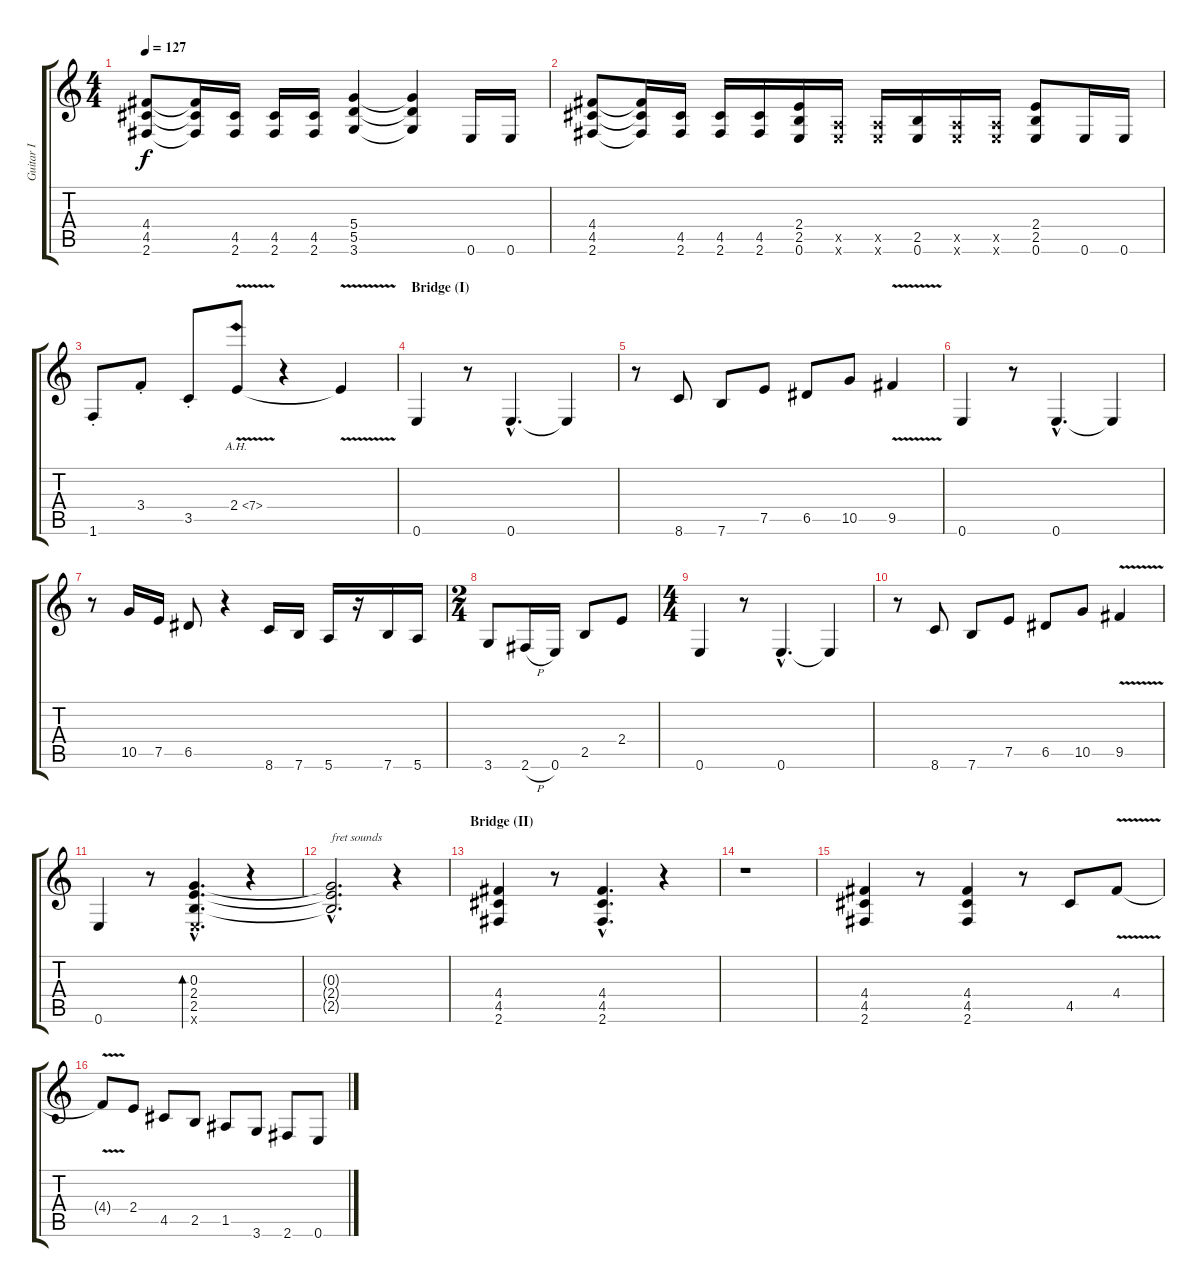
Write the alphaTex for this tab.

\track ("Guitar I" "Guitar I") {instrument distortionguitar}
\staff {score tabs}
\tuning (E4 B3 G3 D3 A2 E2) {hide}
\ts (4 4)
\tempo 127
\clef g2
\ks c
(4.4 4.5 2.6).8{dy f} (4.4{t} 4.5{t} 2.6{t}).16 (4.5 2.6).16 (4.5 2.6).16 (4.5 2.6).16 (5.4 5.5 3.6).4 (5.4{t} 5.5{t} 3.6{t}).4 0.6.16 0.6.16 |
(4.4 4.5 2.6).8 (4.4{t} 4.5{t} 2.6{t}).16 (4.5 2.6).16 (4.5 2.6).16 (4.5 2.6).16 (2.4 2.5 0.6).16 (0.5{x} 0.6{x}).16 (0.5{x} 0.6{x}).16 (2.5 0.6).16 (0.5{x} 0.6{x}).16 (0.5{x} 0.6{x}).16 (2.4 2.5 0.6).8 0.6.16 0.6.16 |
1.6{st}.8 3.4{st}.8 3.5{st}.8 2.4{ah 5 v}.8 r.4 2.4{t}.4 |
\section ("" "Bridge (I)")
0.6.4 r.8 0.6{hac}.4{d} 0.6{t}.4 |
r.8 8.6.8 7.6.8 7.5.8 6.5.8 10.5.8 9.5{v}.4 |
0.6.4 r.8 0.6{hac}.4{d} 0.6{t}.4 |
r.8 10.5.16 7.5.16 6.5.8 r.4 8.6.16 7.6.16 5.6.16 r.16 7.6.16 5.6.16 |
\ts (2 4)
3.6.8 2.6{h}.16 0.6.16 2.5.8 2.4.8 |
\ts (4 4)
0.6.4 r.8 0.6{hac}.4{d} 0.6{t}.4 |
r.8 8.6.8 7.6.8 7.5.8 6.5.8 10.5.8 9.5{v}.4 |
0.6.4 r.8 (0.3{hac} 2.4{hac} 2.5{hac} 0.6{hac x}).4{d bd 60} r.4 |
(0.3{hac t} 2.4{hac t} 2.5{hac t}).2{d txt "fret sounds"} r.4 |
\section ("" "Bridge (II)")
(4.4 4.5 2.6).4 r.8 (4.4{hac} 4.5{hac} 2.6{hac}).4{d} r.4 |
r.1 |
(4.4 4.5 2.6).4 r.8 (4.4 4.5 2.6).4 r.8 4.5.8 4.4{v}.8 |
4.4{t}.8 2.4.8 4.5.8 2.5.8 1.5.8 3.6.8 2.6.8 0.6.8
